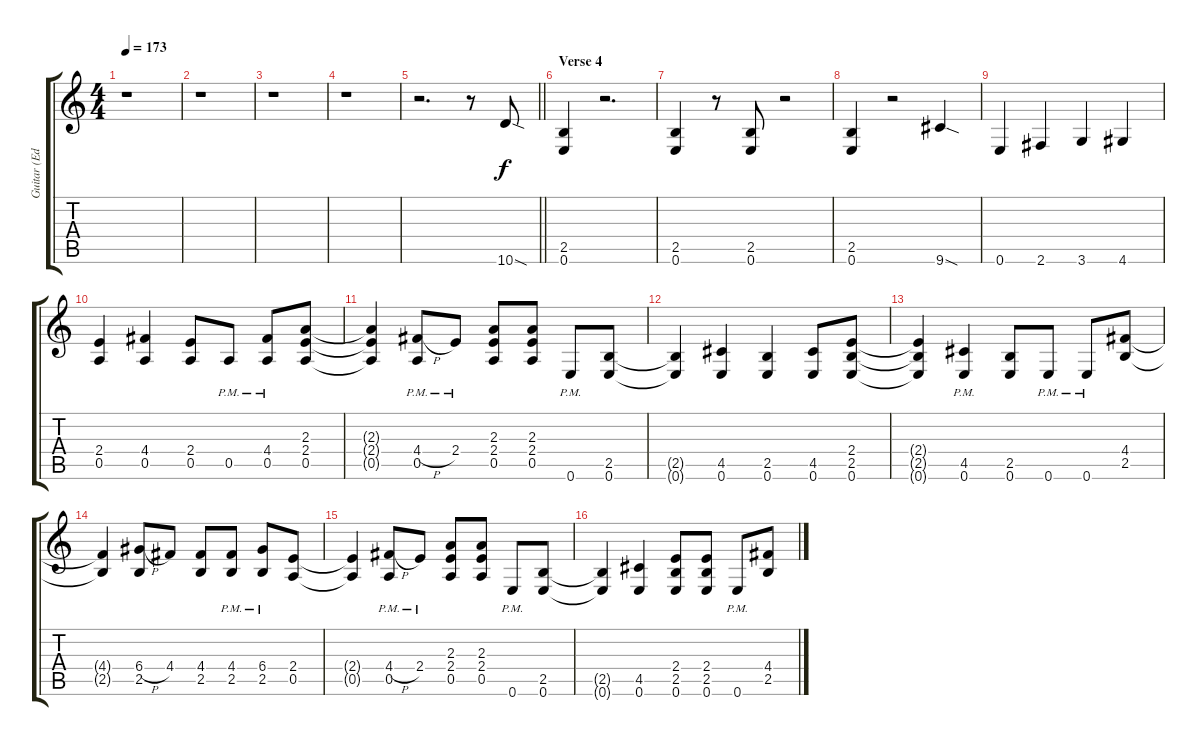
\track ("Guitar (Eddie Van Halen)" "Guitar (Ed") {instrument distortionguitar}
\staff {score tabs}
\tuning (E4 B3 G3 D3 A2 E2) {hide}
\ts (4 4)
\tempo 173
\clef g2
\ks c
r.1{dy f} |
r.1 |
r.1 |
r.1 |
\barLineRight lightlight
r.2{d} r.8 10.6{sod}.8 |
\section ("" "Verse 4")
(2.5 0.6).4 r.2{d} |
(2.5 0.6).4 r.8 (2.5 0.6).8 r.2 |
(2.5 0.6).4 r.2 9.6{sod}.4 |
0.6.4 2.6.4 3.6.4 4.6.4 |
(2.4 0.5).4 (4.4 0.5).4 (2.4 0.5).8 0.5{pm}.8 (4.4{pm} 0.5{pm}).8 (2.3 2.4 0.5).8 |
(2.3{t} 2.4{t} 0.5{t}).4 (4.4{h pm} 0.5{pm}).8 2.4{pm}.8 (2.3 2.4 0.5).8 (2.3 2.4 0.5).8 0.6{pm}.8 (2.5 0.6).8 |
(2.5{t} 0.6{t}).4 (4.5 0.6).4 (2.5 0.6).4 (4.5 0.6).8 (2.4 2.5 0.6).8 |
(2.4{t} 2.5{t} 0.6{t}).4 (4.5{pm} 0.6{pm}).4 (2.5 0.6).8 0.6{pm}.8 0.6{pm}.8 (4.4 2.5).8 |
(4.4{t} 2.5{t}).4 (6.4{h} 2.5).8 4.4.8 (4.4 2.5).8 (4.4{pm} 2.5{pm}).8 (6.4{pm} 2.5{pm}).8 (2.4 0.5).8 |
(2.4{t} 0.5{t}).4 (4.4{h pm} 0.5{pm}).8 2.4{pm}.8 (2.3 2.4 0.5).8 (2.3 2.4 0.5).8 0.6{pm}.8 (2.5 0.6).8 |
(2.5{t} 0.6{t}).4 (4.5 0.6).4 (2.4 2.5 0.6).8 (2.4 2.5 0.6).8 0.6{pm}.8 (4.4 2.5).8
